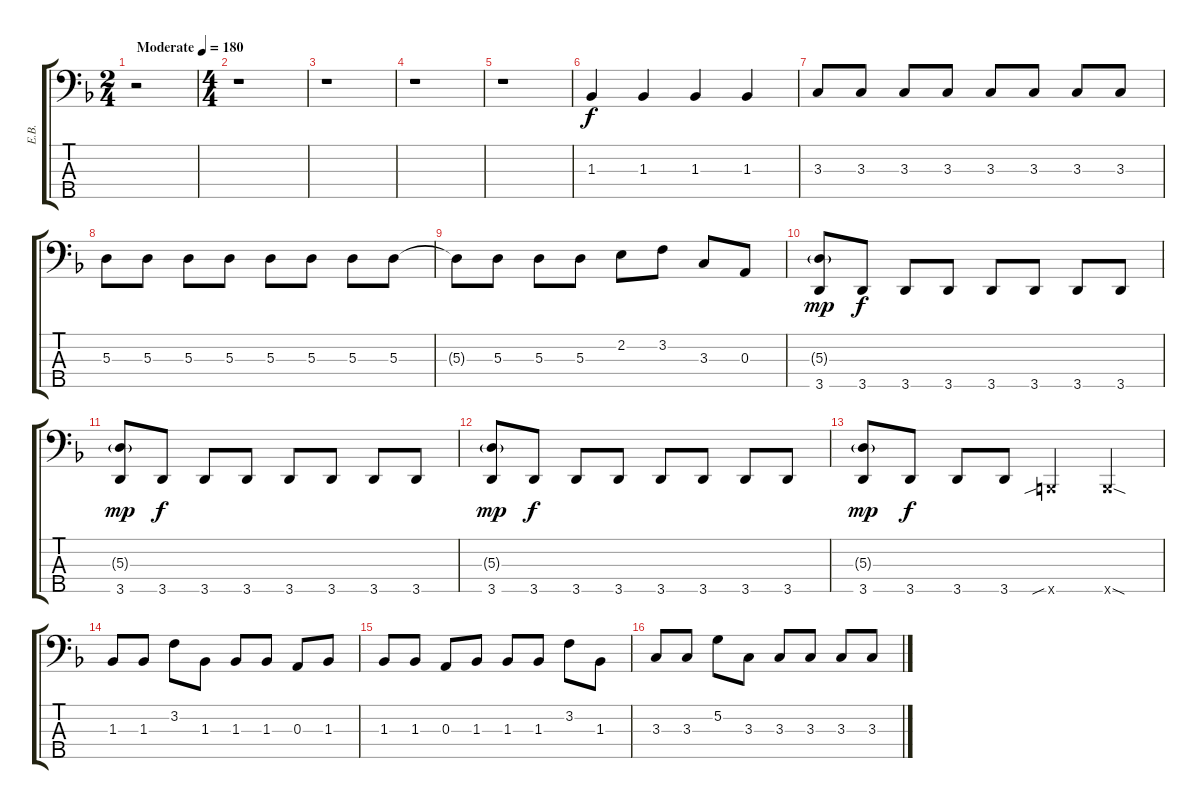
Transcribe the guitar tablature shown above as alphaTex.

\track ("E.B." "E.B.") {instrument electricbassfinger}
\staff {score tabs}
\tuning (G2 D2 A1 E1 B0) {hide}
\ts (2 4)
\tempo (180 "Moderate")
\clef f4
\ks f
r.2{dy f instrument electricbassfinger} |
\ts (4 4)
r.1 |
r.1 |
r.1 |
r.1 |
1.3.4 1.3.4 1.3.4 1.3.4 |
3.3.8 3.3.8 3.3.8 3.3.8 3.3.8 3.3.8 3.3.8 3.3.8 |
5.3.8 5.3.8 5.3.8 5.3.8 5.3.8 5.3.8 5.3.8 5.3.8 |
5.3{t}.8 5.3.8 5.3.8 5.3.8 2.2.8 3.2.8 3.3.8 0.3.8 |
(5.3{g} 3.5).8{dy mp} 3.5.8{dy f} 3.5.8 3.5.8 3.5.8 3.5.8 3.5.8 3.5.8 |
(5.3{g} 3.5).8{dy mp} 3.5.8{dy f} 3.5.8 3.5.8 3.5.8 3.5.8 3.5.8 3.5.8 |
(5.3{g} 3.5).8{dy mp} 3.5.8{dy f} 3.5.8 3.5.8 3.5.8 3.5.8 3.5.8 3.5.8 |
(5.3{g} 3.5).8{dy mp} 3.5.8{dy f} 3.5.8 3.5.8 0.5{sib x}.4 0.5{sod x}.4 |
1.3.8 1.3.8 3.2.8 1.3.8 1.3.8 1.3.8 0.3.8 1.3.8 |
1.3.8 1.3.8 0.3.8 1.3.8 1.3.8 1.3.8 3.2.8 1.3.8 |
3.3.8 3.3.8 5.2.8 3.3.8 3.3.8 3.3.8 3.3.8 3.3.8
